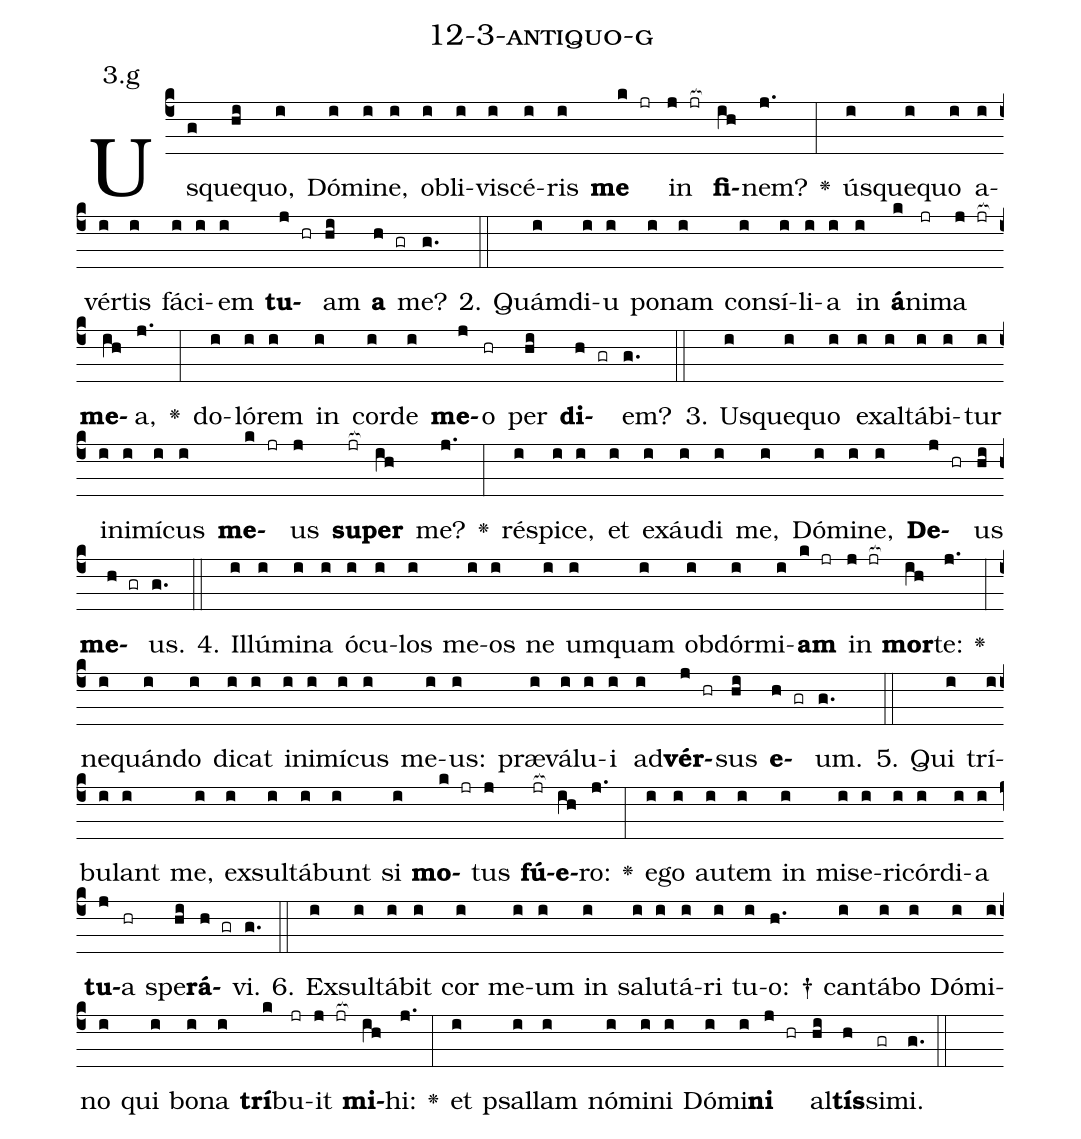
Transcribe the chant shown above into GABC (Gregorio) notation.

name: 12-3-antiquo-g;
annotation: 3.g;
%%
(c4)Us(g)que(hi)quo,(i) Dó(i)mi(i)ne,(i) ob(i)li(i)vi(i)scé(i)ris(i) <b>me</b>(k jr) in(j jr[ocb:1{]) <b>fi</b>(ih[ocb:0}])nem?(j.) <v>\greheightstar</v>(:) ús(i)que(i)quo(i) a(i)vér(i)tis(i) fá(i)ci(i)em(i) <b>tu</b>(j hr)am(hi) <b>a</b>(h gr) me?(g.) (::)
2. Quám(i)di(i)u(i) po(i)nam(i) con(i)sí(i)li(i)a(i) in(i) <b>á</b>(k)ni(jr)ma(j jr[ocb:1{]) <b>me</b>(ih[ocb:0}])a,(j.) <v>\greheightstar</v>(:) do(i)ló(i)rem(i) in(i) cor(i)de(i) <b>me</b>(j)o(hr) per(hi) <b>di</b>(h gr)em?(g.) (::)
3. Us(i)que(i)quo(i) ex(i)al(i)tá(i)bi(i)tur(i) in(i)i(i)mí(i)cus(i) <b>me</b>(k jr)us(j) <b>su</b>(jr[ocb:1{])<b>per</b>(ih[ocb:0}]) me?(j.) <v>\greheightstar</v>(:) ré(i)spi(i)ce,(i) et(i) ex(i)áu(i)di(i) me,(i) Dó(i)mi(i)ne,(i) <b>De</b>(j hr)us(hi) <b>me</b>(h gr)us.(g.) (::)
4. Il(i)lú(i)mi(i)na(i) ó(i)cu(i)los(i) me(i)os(i) ne(i) um(i)quam(i) ob(i)dór(i)mi(i)<b>am</b>(k jr) in(j jr[ocb:1{]) <b>mor</b>(ih[ocb:0}])te:(j.) <v>\greheightstar</v>(:) ne(i)quán(i)do(i) di(i)cat(i) in(i)i(i)mí(i)cus(i) me(i)us:(i) præ(i)vá(i)lu(i)i(i) ad(i)<b>vér</b>(j hr)sus(hi) <b>e</b>(h gr)um.(g.) (::)
5. Qui(i) trí(i)bu(i)lant(i) me,(i) ex(i)sul(i)tá(i)bunt(i) si(i) <b>mo</b>(k jr)tus(j) <b>fú</b>(jr[ocb:1{])<b>e</b>(ih[ocb:0}])ro:(j.) <v>\greheightstar</v>(:) e(i)go(i) au(i)tem(i) in(i) mi(i)se(i)ri(i)cór(i)di(i)a(i) <b>tu</b>(j)a(hr) spe(hi)<b>rá</b>(h gr)vi.(g.) (::)
6. Ex(i)sul(i)tá(i)bit(i) cor(i) me(i)um(i) in(i) sa(i)lu(i)tá(i)ri(i) tu(i)o: †(h.) can(i)tá(i)bo(i) Dó(i)mi(i)no(i) qui(i) bo(i)na(i) <b>trí</b>(k)bu(jr)it(j jr[ocb:1{]) <b>mi</b>(ih[ocb:0}])hi:(j.) <v>\greheightstar</v>(:) et(i) psal(i)lam(i) nó(i)mi(i)ni(i) Dó(i)mi(i)<b>ni</b>(j hr) al(hi)<b>tís</b>(h)si(gr)mi.(g.) (::)
